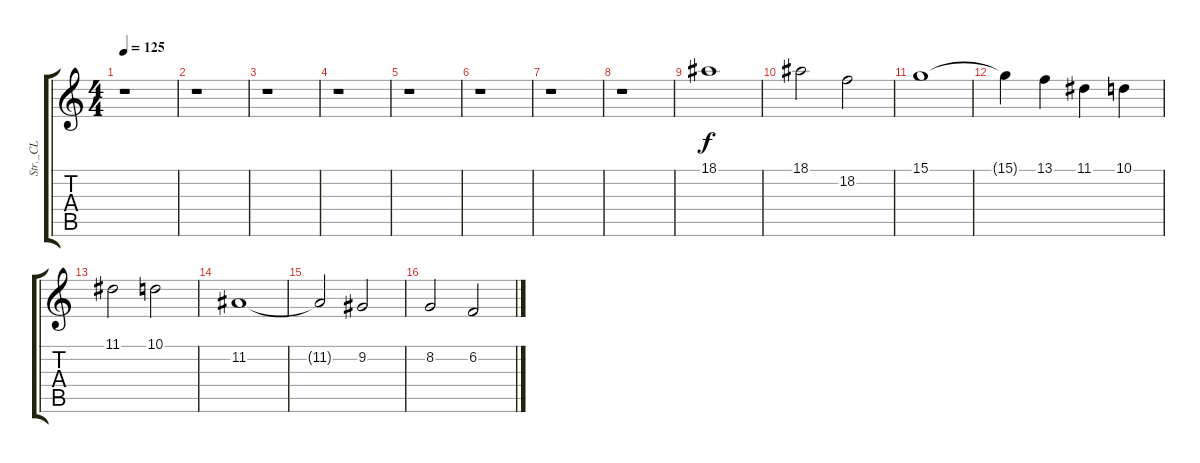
\track ("Str._CL" "Str._CL") {instrument stringensemble1}
\staff {score tabs}
\tuning (E4 B3 G3 D3 A2 E2) {hide}
\ts (4 4)
\tempo 125
\clef g2
\ks c
r.1{dy f} |
r.1 |
r.1 |
r.1 |
r.1 |
r.1 |
r.1 |
r.1 |
18.1.1 |
18.1.2 18.2.2 |
15.1.1 |
15.1{t}.4 13.1.4 11.1.4 10.1.4 |
11.1.2 10.1.2 |
11.2.1 |
11.2{t}.2 9.2.2 |
8.2.2 6.2.2
